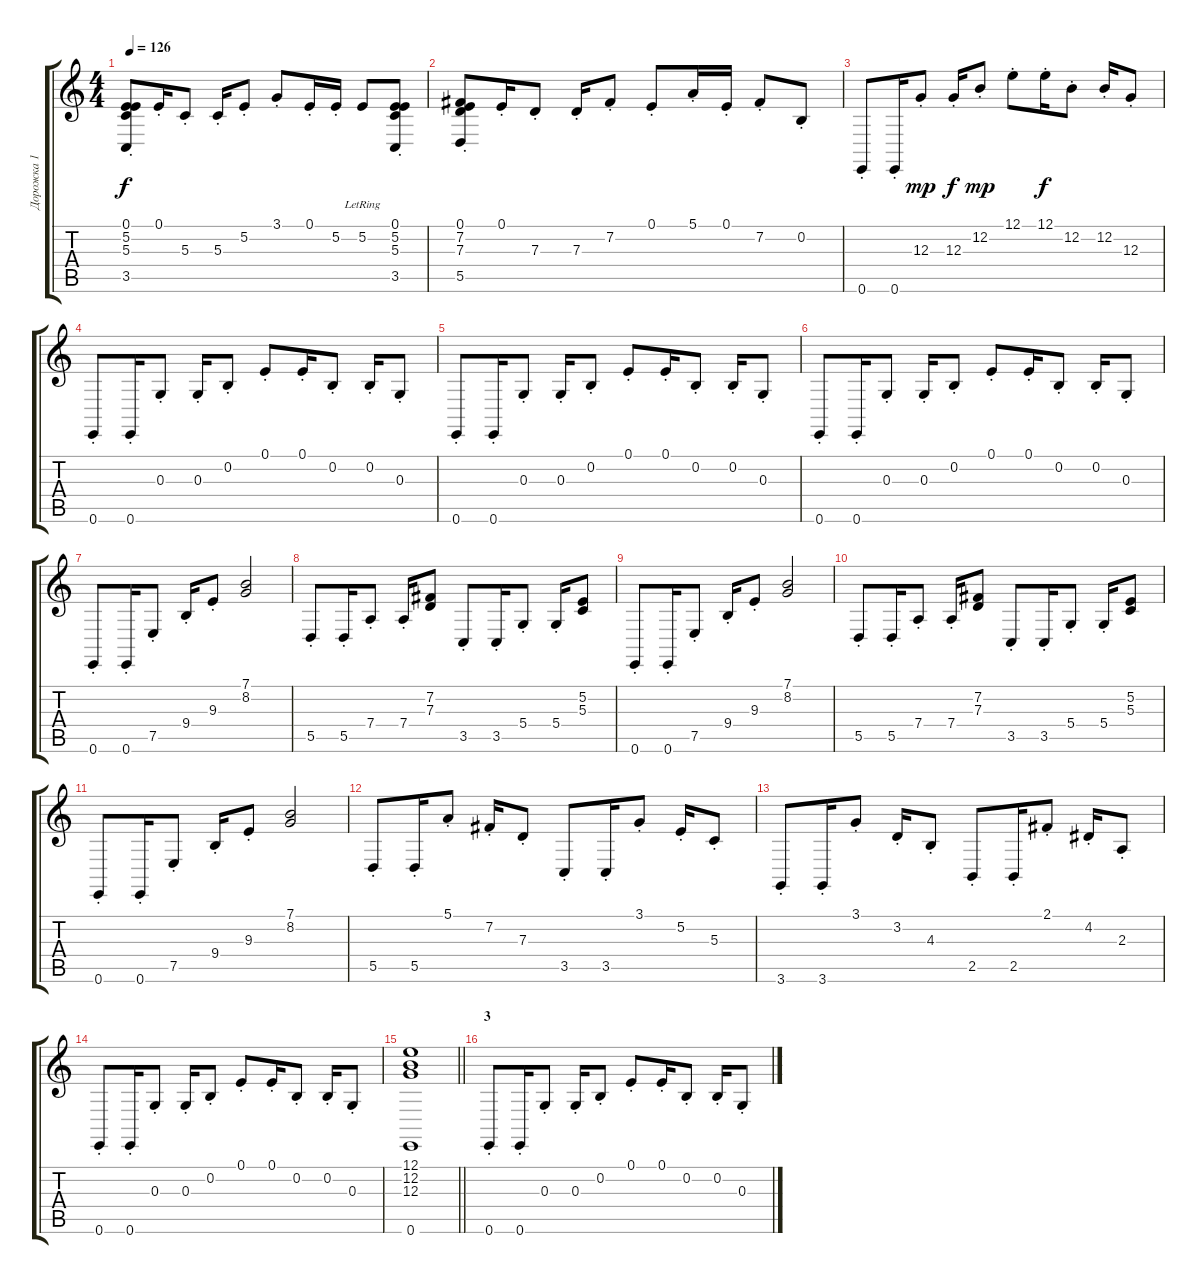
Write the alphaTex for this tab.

\track ("Дорожка 1" "Дорожка 1") {instrument lead2sawtooth}
\staff {score tabs}
\tuning (E4 B3 G3 D3 A2 E2) {hide}
\ts (4 4)
\tempo 126
\clef g2
\ks c
(0.1{st} 5.2{st} 5.3{st} 3.5{st}).8{dy f} 0.1{st}.16 5.3{st}.8 5.3{st}.16 5.2{st}.8 3.1{st}.8 0.1{st}.16 5.2{st}.16 5.2{lr}.8 (0.1{st} 5.2{st} 5.3{st} 3.5{st}).8 |
(0.1{st} 7.2{st} 7.3{st} 5.5{st}).8 0.1{st}.16 7.3{st}.8 7.3{st}.16 7.2{st}.8 0.1{st}.8 5.1{st}.16 0.1{st}.16 7.2{st}.8 0.2{st}.8 |
0.6{st}.8 0.6{st}.16 12.3{st}.8{dy mp} 12.3{st}.16{dy f} 12.2{st}.8{dy mp} 12.1{st}.8 12.1{st}.16{dy f} 12.2{st}.8 12.2{st}.16 12.3{st}.8 |
0.6{st}.8 0.6{st}.16 0.3{st}.8 0.3{st}.16 0.2{st}.8 0.1{st}.8 0.1{st}.16 0.2{st}.8 0.2{st}.16 0.3{st}.8 |
0.6{st}.8 0.6{st}.16 0.3{st}.8 0.3{st}.16 0.2{st}.8 0.1{st}.8 0.1{st}.16 0.2{st}.8 0.2{st}.16 0.3{st}.8 |
0.6{st}.8 0.6{st}.16 0.3{st}.8 0.3{st}.16 0.2{st}.8 0.1{st}.8 0.1{st}.16 0.2{st}.8 0.2{st}.16 0.3{st}.8 |
0.6{st}.8 0.6{st}.16 7.5{st}.8 9.4{st}.16 9.3{st}.8 (7.1 8.2).2 |
5.5{st}.8 5.5{st}.16 7.4{st}.8 7.4{st}.16 (7.2 7.3).8 3.5{st}.8 3.5{st}.16 5.4{st}.8 5.4{st}.16 (5.2 5.3).8 |
0.6{st}.8 0.6{st}.16 7.5{st}.8 9.4{st}.16 9.3{st}.8 (7.1 8.2).2 |
5.5{st}.8 5.5{st}.16 7.4{st}.8 7.4{st}.16 (7.2 7.3).8 3.5{st}.8 3.5{st}.16 5.4{st}.8 5.4{st}.16 (5.2 5.3).8 |
0.6{st}.8 0.6{st}.16 7.5{st}.8 9.4{st}.16 9.3{st}.8 (7.1 8.2).2 |
5.5{st}.8 5.5{st}.16 5.1{st}.8 7.2{st}.16 7.3{st}.8 3.5{st}.8 3.5{st}.16 3.1{st}.8 5.2{st}.16 5.3{st}.8 |
3.6{st}.8 3.6{st}.16 3.1{st}.8 3.2{st}.16 4.3{st}.8 2.5{st}.8 2.5{st}.16 2.1{st}.8 4.2{st}.16 2.3{st}.8 |
0.6{st}.8 0.6{st}.16 0.3{st}.8 0.3{st}.16 0.2{st}.8 0.1{st}.8 0.1{st}.16 0.2{st}.8 0.2{st}.16 0.3{st}.8 |
\barLineRight lightlight
(12.1 12.2 12.3 0.6).1 |
\section ("" "3")
0.6{st}.8 0.6{st}.16 0.3{st}.8 0.3{st}.16 0.2{st}.8 0.1{st}.8 0.1{st}.16 0.2{st}.8 0.2{st}.16 0.3{st}.8
